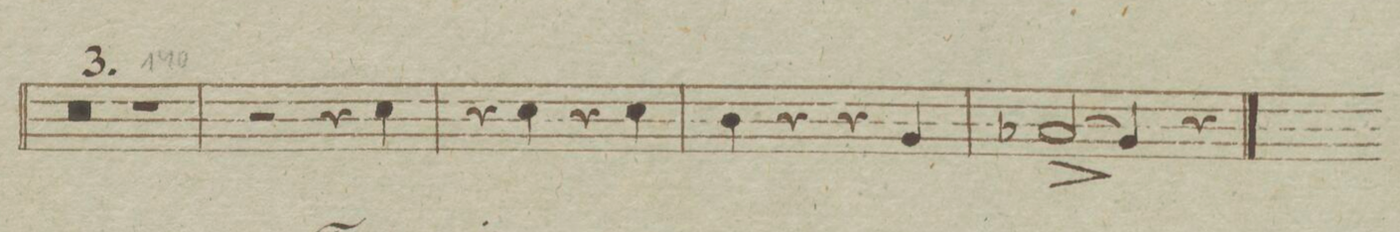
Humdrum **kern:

**kern	**dynam
*I"Clarinetto Secondo in B.	*
*clefG2	*
*k[b-e-]	*
*met(c)	*
*M4/4	*
0r	.
=139	=139
=140	=140
1r	.
=141	=141
2r	.
4r	.
4b-\	.
=142	=142
4r	.
4b-\	.
4r	.
4b-\	.
=143	=143
4a\	.
4r	.
4r	.
4f/	.
=144	=144
(2g-X^</	.
4f/)	.
4r	.
=145||	=145||
*M3/4	*
*k[b-e-]	*
*-	*-
